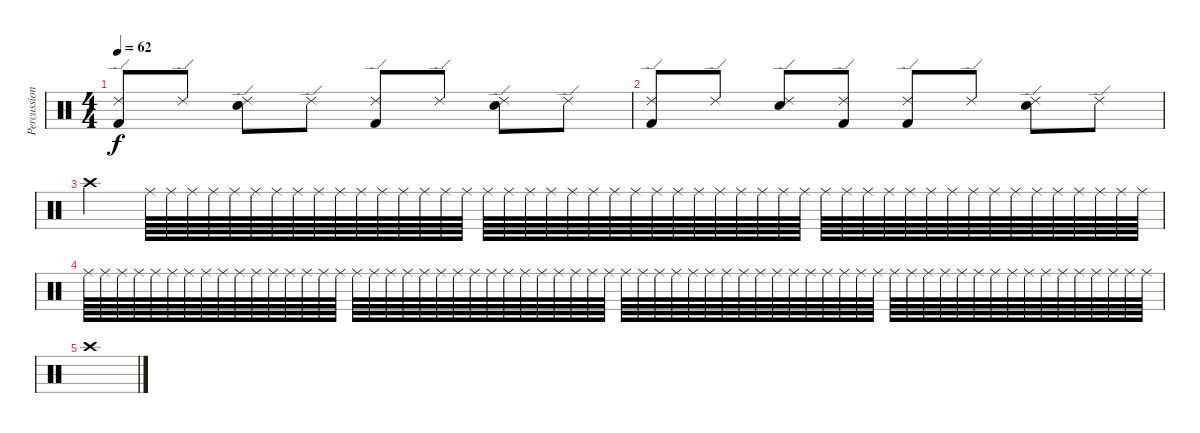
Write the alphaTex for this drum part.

\track ("Percussion" "Percussion") {instrument percussion}
\staff {score}
\articulation defaults
\ts (4 4)
\tempo 62
\clef neutral
\ks c
("Ride (edge) 2" "Kick (hit) 2").8{dy f} "Ride (edge) 2".8 ("Ride (edge) 2" "Snare (hit) 2").8 "Ride (edge) 2".8 ("Ride (edge) 2" "Kick (hit) 2").8 "Ride (edge) 2".8 ("Ride (edge) 2" "Snare (hit) 2").8 "Ride (edge) 2".8 |
("Ride (edge) 2" "Kick (hit) 2").8 "Ride (edge) 2".8 ("Ride (edge) 2" "Snare (hit) 2").8 ("Ride (edge) 2" "Kick (hit) 2").8 ("Ride (edge) 2" "Kick (hit) 2").8 "Ride (edge) 2".8 ("Ride (edge) 2" "Snare (hit) 2").8 "Ride (edge) 2".8 |
"Crash high (hit)".4 "Ride (middle)".64 "Ride (middle)".64 "Ride (middle)".64 "Ride (middle)".64 "Ride (middle)".64 "Ride (middle)".64 "Ride (middle)".64 "Ride (middle)".64 "Ride (middle)".64 "Ride (middle)".64 "Ride (middle)".64 "Ride (middle)".64 "Ride (middle)".64 "Ride (middle)".64 "Ride (middle)".64 "Ride (middle)".64 "Ride (middle)".64 "Ride (middle)".64 "Ride (middle)".64 "Ride (middle)".64 "Ride (middle)".64 "Ride (middle)".64 "Ride (middle)".64 "Ride (middle)".64 "Ride (middle)".64 "Ride (middle)".64 "Ride (middle)".64 "Ride (middle)".64 "Ride (middle)".64 "Ride (middle)".64 "Ride (middle)".64 "Ride (middle)".64 "Ride (middle)".64 "Ride (middle)".64 "Ride (middle)".64 "Ride (middle)".64 "Ride (middle)".64 "Ride (middle)".64 "Ride (middle)".64 "Ride (middle)".64 "Ride (middle)".64 "Ride (middle)".64 "Ride (middle)".64 "Ride (middle)".64 "Ride (middle)".64 "Ride (middle)".64 "Ride (middle)".64 "Ride (middle)".64 |
"Ride (middle)".64 "Ride (middle)".64 "Ride (middle)".64 "Ride (middle)".64 "Ride (middle)".64 "Ride (middle)".64 "Ride (middle)".64 "Ride (middle)".64 "Ride (middle)".64 "Ride (middle)".64 "Ride (middle)".64 "Ride (middle)".64 "Ride (middle)".64 "Ride (middle)".64 "Ride (middle)".64 "Ride (middle)".64 "Ride (middle)".64 "Ride (middle)".64 "Ride (middle)".64 "Ride (middle)".64 "Ride (middle)".64 "Ride (middle)".64 "Ride (middle)".64 "Ride (middle)".64 "Ride (middle)".64 "Ride (middle)".64 "Ride (middle)".64 "Ride (middle)".64 "Ride (middle)".64 "Ride (middle)".64 "Ride (middle)".64 "Ride (middle)".64 "Ride (middle)".64 "Ride (middle)".64 "Ride (middle)".64 "Ride (middle)".64 "Ride (middle)".64 "Ride (middle)".64 "Ride (middle)".64 "Ride (middle)".64 "Ride (middle)".64 "Ride (middle)".64 "Ride (middle)".64 "Ride (middle)".64 "Ride (middle)".64 "Ride (middle)".64 "Ride (middle)".64 "Ride (middle)".64 "Ride (middle)".64 "Ride (middle)".64 "Ride (middle)".64 "Ride (middle)".64 "Ride (middle)".64 "Ride (middle)".64 "Ride (middle)".64 "Ride (middle)".64 "Ride (middle)".64 "Ride (middle)".64 "Ride (middle)".64 "Ride (middle)".64 "Ride (middle)".64 "Ride (middle)".64 "Ride (middle)".64 "Ride (middle)".64 |
"Crash high (hit)".1
